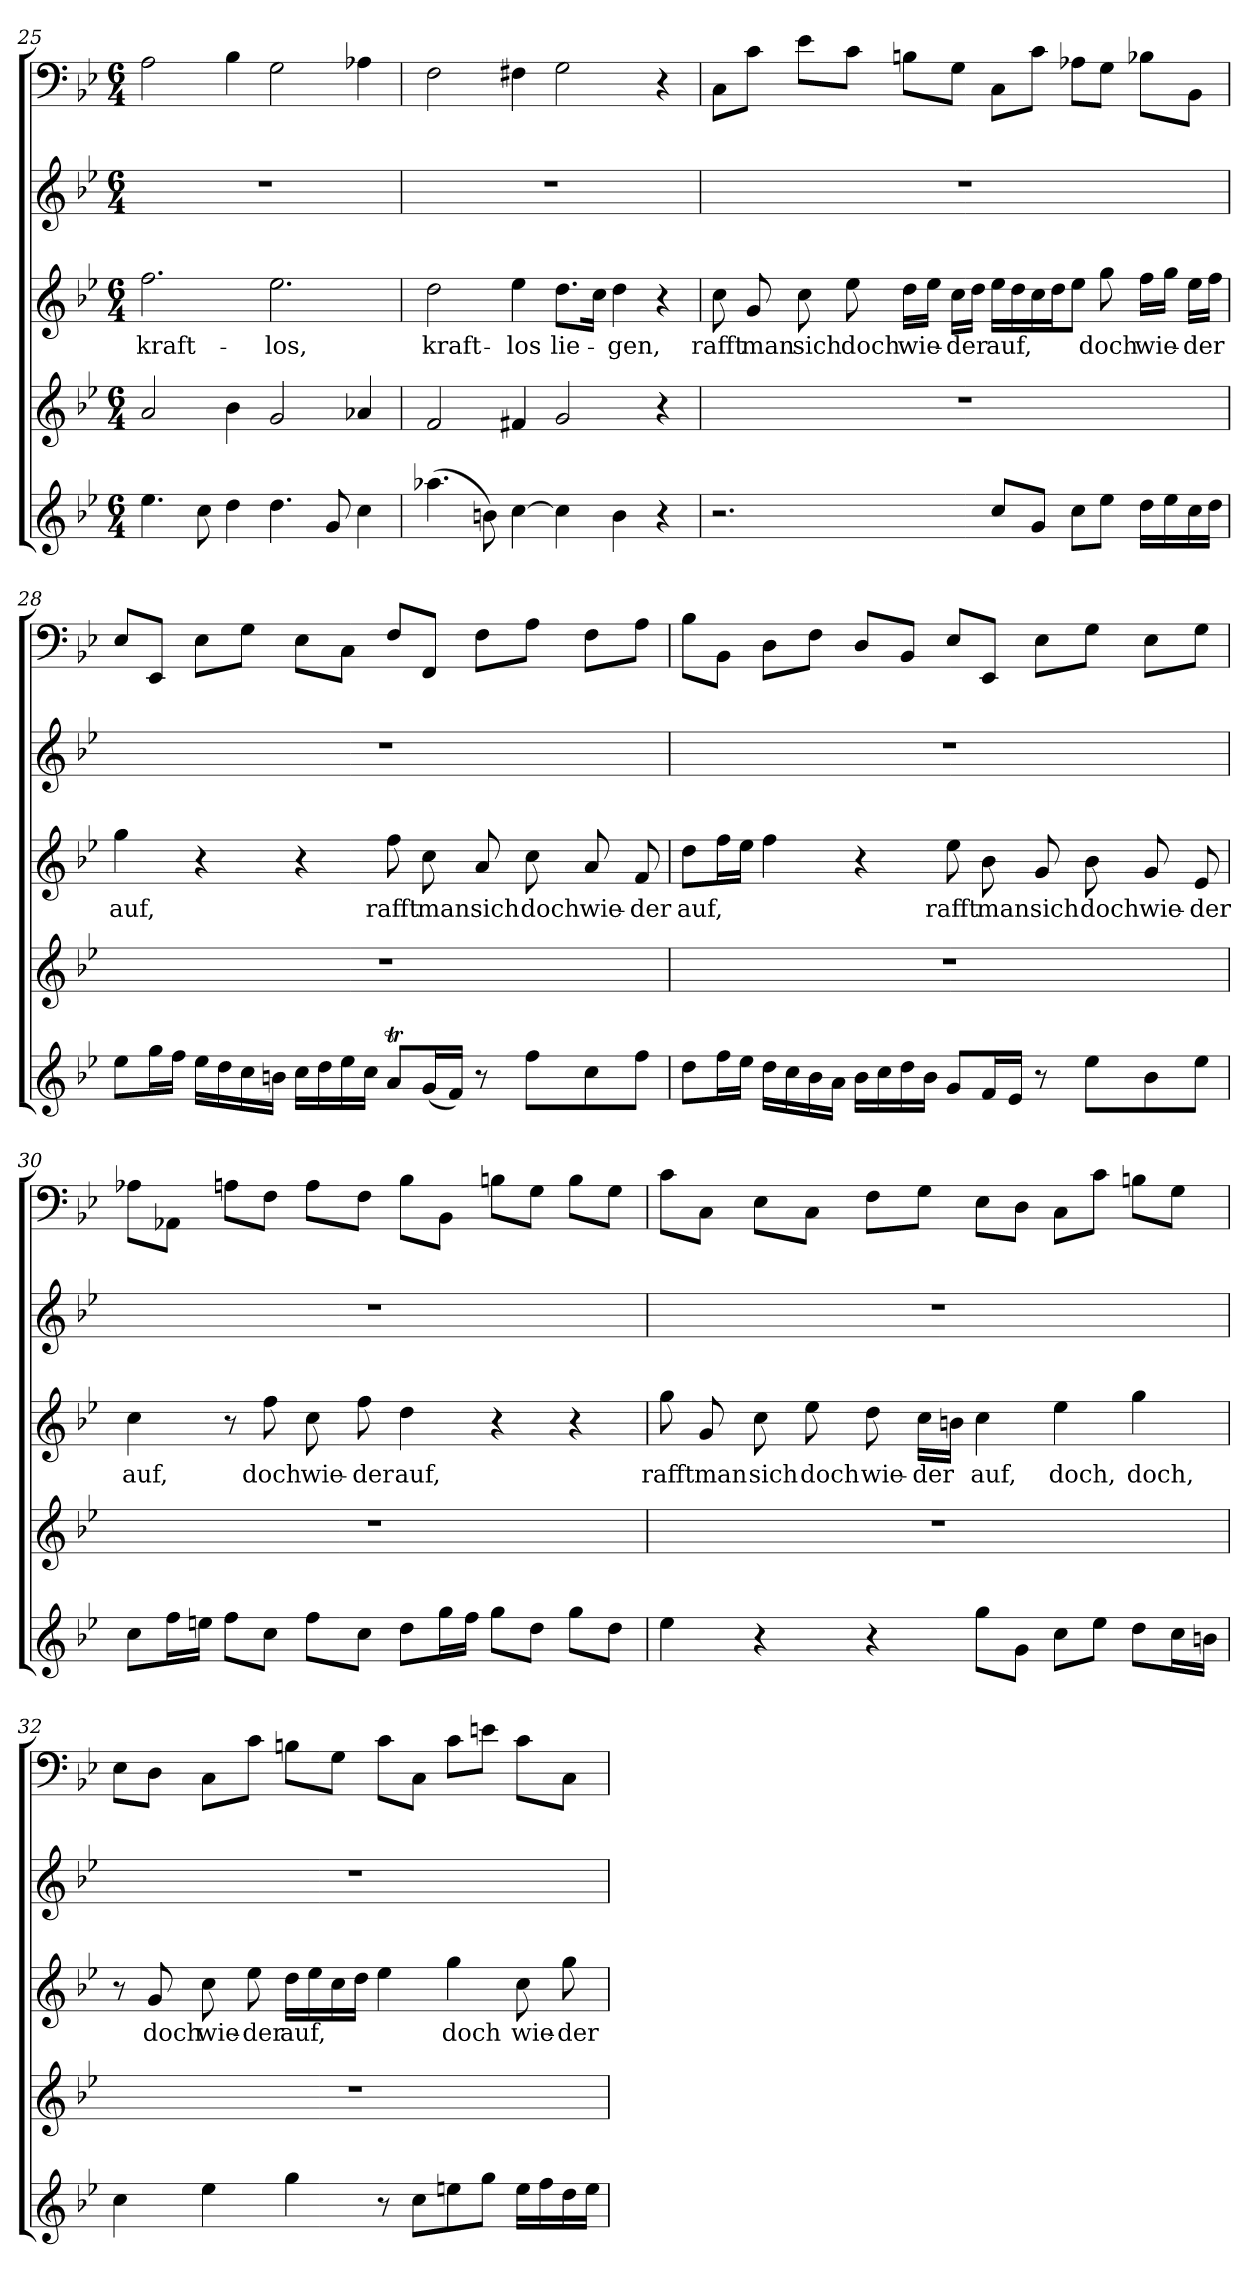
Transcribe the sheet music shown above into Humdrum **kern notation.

**kern	**kern	**kern	**text	**kern	**kern
*part5	*part4	*part3	*part3	*part2	*part1
*staff5	*staff4	*staff3	*staff3	*staff2	*staff1
*clefG2	*clefG2	*clefG2	*	*clefG2	*clefF4
*k[b-e-]	*k[b-e-]	*k[b-e-]	*	*k[b-e-]	*k[b-e-]
*g:	*g:	*g:	*	*g:	*g:
*M6/4	*M6/4	*M6/4	*	*M6/4	*M6/4
=25	=25	=25	=25	=25	=25
4.ee-\	2a/	2.ff\	kraft-	1.r	2A\
8cc\	.	.	.	.	.
4dd\	4b-\	.	.	.	4B-\
4.dd\	2g/	2.ee-\	-los,	.	2G\
8g/	.	.	.	.	.
4cc\	4a-X/	.	.	.	4A-X\
=26	=26	=26	=26	=26	=26
(4.aa-X\	2f/	2dd\	kraft-	1.r	2F\
8bn\)	.	.	.	.	.
[4cc\	4f#X/	4ee-\	-los	.	4F#X\
4cc\]	2g/	8.dd\L	lie-	.	2G\
.	.	16cc\Jk	.	.	.
4b\	.	4dd\	-gen,	.	.
4r	4r	4r	.	.	4r
=27	=27	=27	=27	=27	=27
2.r	1.r	8cc\	rafft	1.r	8C\L
.	.	8g/	man	.	8c\J
.	.	8cc\	sich	.	8e-\L
.	.	8ee-\	doch	.	8c\J
.	.	16dd\LL	wie-	.	8Bn\L
.	.	16ee-\JJ	.	.	.
.	.	16cc\LL	-der	.	8G\J
.	.	16dd\JJ	.	.	.
8cc/L	.	16ee-\LL	auf,	.	8C\L
.	.	16dd\	.	.	.
8g/J	.	16cc\	.	.	8c\J
.	.	16dd\J	.	.	.
8cc\L	.	8ee-\J	.	.	8A-X\L
8ee-\J	.	8gg\	doch	.	8G\J
16dd\LL	.	16ff\LL	wie-	.	8B-X\L
16ee-\	.	16gg\JJ	.	.	.
16cc\	.	16ee-\LL	-der	.	8BB-\J
16dd\JJ	.	16ff\JJ	.	.	.
=28	=28	=28	=28	=28	=28
8ee-\L	1.r	4gg\	auf,	1.r	8E-/L
16gg\L	.	.	.	.	8EE-/J
16ff\JJ	.	.	.	.	.
16ee-\LL	.	4r	.	.	8E-\L
16dd\	.	.	.	.	.
16cc\	.	.	.	.	8G\J
16bn\JJ	.	.	.	.	.
16cc\LL	.	4r	.	.	8E-\L
16dd\	.	.	.	.	.
16ee-\	.	.	.	.	8C\J
16cc\JJ	.	.	.	.	.
8aT/L	.	8ff\	rafft	.	8F/L
(16g/L	.	8cc\	man	.	8FF/J
16f/JJ)	.	.	.	.	.
8r	.	8a/	sich	.	8F\L
8ff\L	.	8cc\	doch	.	8A\J
8cc\	.	8a/	wie-	.	8F\L
8ff\J	.	8f/	-der	.	8A\J
=29	=29	=29	=29	=29	=29
8dd\L	1.r	8dd\L	auf,	1.r	8B-\L
16ff\L	.	16ff\L	.	.	8BB-\J
16ee-\JJ	.	16ee-\JJ	.	.	.
16dd\LL	.	4ff\	.	.	8D\L
16cc\	.	.	.	.	.
16b-\	.	.	.	.	8F\J
16a\JJ	.	.	.	.	.
16b-\LL	.	4r	.	.	8D/L
16cc\	.	.	.	.	.
16dd\	.	.	.	.	8BB-/J
16b-\JJ	.	.	.	.	.
8g/L	.	8ee-\	rafft	.	8E-/L
16f/L	.	8b-\	man	.	8EE-/J
16e-/JJ	.	.	.	.	.
8r	.	8g/	sich	.	8E-\L
8ee-\L	.	8b-\	doch	.	8G\J
8b-\	.	8g/	wie-	.	8E-\L
8ee-\J	.	8e-/	-der	.	8G\J
=30	=30	=30	=30	=30	=30
8cc\L	1.r	4cc\	auf,	1.r	8A-X\L
16ff\L	.	.	.	.	8AA-X\J
16een\JJ	.	.	.	.	.
8ff\L	.	8r	.	.	8An\L
8cc\J	.	8ff\	doch	.	8F\J
8ff\L	.	8cc\	wie-	.	8A\L
8cc\J	.	8ff\	-der	.	8F\J
8dd\L	.	4dd\	auf,	.	8B-\L
16gg\L	.	.	.	.	8BB-\J
16ff\JJ	.	.	.	.	.
8gg\L	.	4r	.	.	8Bn\L
8dd\J	.	.	.	.	8G\J
8gg\L	.	4r	.	.	8B\L
8dd\J	.	.	.	.	8G\J
=31	=31	=31	=31	=31	=31
4ee-\	1.r	8gg\	rafft	1.r	8c\L
.	.	8g/	man	.	8C\J
4r	.	8cc\	sich	.	8E-\L
.	.	8ee-\	doch	.	8C\J
4r	.	8dd\	wie-	.	8F\L
.	.	16cc\LL	-der	.	8G\J
.	.	16bn\JJ	.	.	.
8gg\L	.	4cc\	auf,	.	8E-\L
8g\J	.	.	.	.	8D\J
8cc\L	.	4ee-\	doch,	.	8C\L
8ee-\J	.	.	.	.	8c\J
8dd\L	.	4gg\	doch,	.	8Bn\L
16cc\L	.	.	.	.	8G\J
16bn\JJ	.	.	.	.	.
=32	=32	=32	=32	=32	=32
4cc\	1.r	8r	.	1.r	8E-\L
.	.	8g/	doch	.	8D\J
4ee-\	.	8cc\	wie-	.	8C\L
.	.	8ee-\	-der	.	8c\J
4gg\	.	16dd\LL	auf,	.	8Bn\L
.	.	16ee-\	.	.	.
.	.	16cc\	.	.	8G\J
.	.	16dd\JJ	.	.	.
8r	.	4ee-\	.	.	8c\L
8cc\L	.	.	.	.	8C\J
8een\	.	4gg\	doch	.	8c\L
8gg\J	.	.	.	.	8en\J
16ee\LL	.	8cc\	wie-	.	8c\L
16ff\	.	.	.	.	.
16dd\	.	8gg\	-der	.	8C\J
16ee\JJ	.	.	.	.	.
=	=	=	=	=	=
*-	*-	*-	*-	*-	*-
